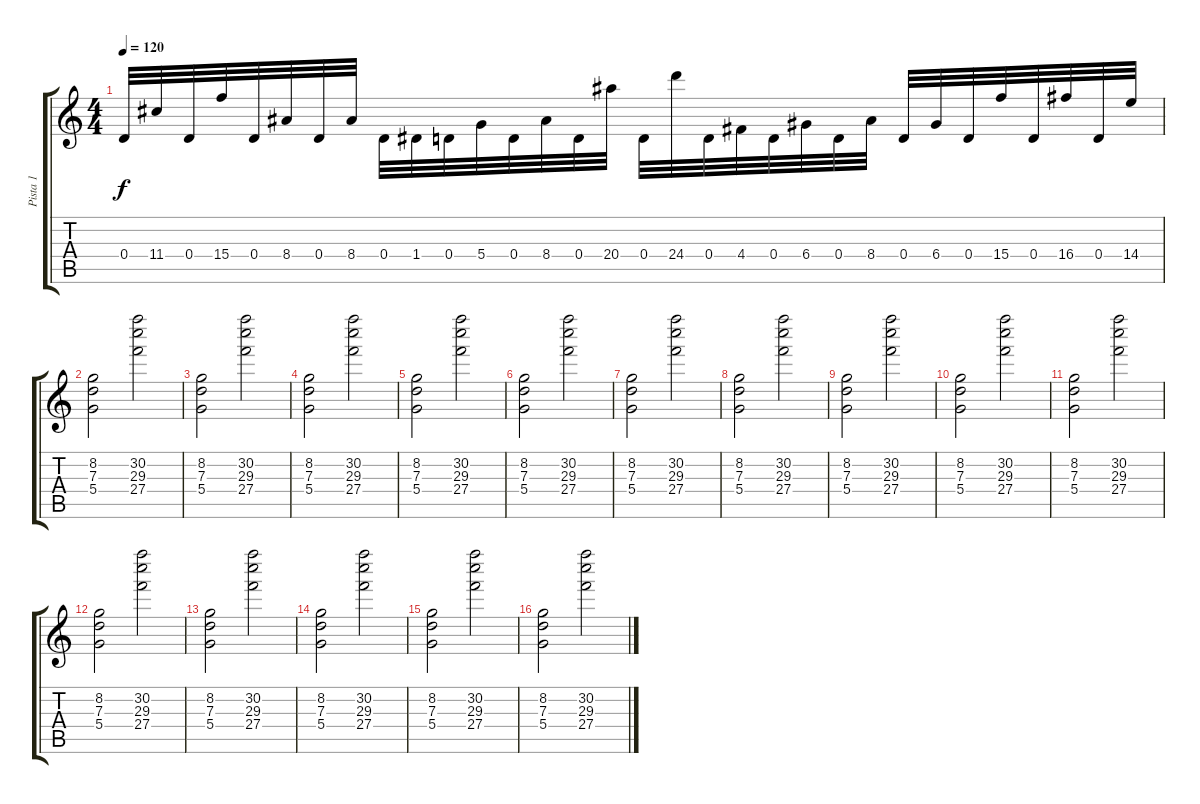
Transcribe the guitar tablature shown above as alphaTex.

\track ("Pista 1" "Pista 1") {instrument acousticguitarsteel}
\staff {score tabs}
\tuning (E4 B3 G3 D3 A2 E2) {hide}
\ts (4 4)
\tempo 120
\clef g2
\ks c
0.4.32{dy f} 11.4.32 0.4.32 15.4.32 0.4.32 8.4.32 0.4.32 8.4.32 0.4.32 1.4.32 0.4.32 5.4.32 0.4.32 8.4.32 0.4.32 20.4.32 0.4.32 24.4.32 0.4.32 4.4.32 0.4.32 6.4.32 0.4.32 8.4.32 0.4.32 6.4.32 0.4.32 15.4.32 0.4.32 16.4.32 0.4.32 14.4.32 |
(8.2 7.3 5.4).2 (30.2 29.3 27.4).2 |
(8.2 7.3 5.4).2 (30.2 29.3 27.4).2 |
(8.2 7.3 5.4).2 (30.2 29.3 27.4).2 |
(8.2 7.3 5.4).2 (30.2 29.3 27.4).2 |
(8.2 7.3 5.4).2 (30.2 29.3 27.4).2 |
(8.2 7.3 5.4).2 (30.2 29.3 27.4).2 |
(8.2 7.3 5.4).2 (30.2 29.3 27.4).2 |
(8.2 7.3 5.4).2 (30.2 29.3 27.4).2 |
(8.2 7.3 5.4).2 (30.2 29.3 27.4).2 |
(8.2 7.3 5.4).2 (30.2 29.3 27.4).2 |
(8.2 7.3 5.4).2 (30.2 29.3 27.4).2 |
(8.2 7.3 5.4).2 (30.2 29.3 27.4).2 |
(8.2 7.3 5.4).2 (30.2 29.3 27.4).2 |
(8.2 7.3 5.4).2 (30.2 29.3 27.4).2 |
(8.2 7.3 5.4).2 (30.2 29.3 27.4).2
